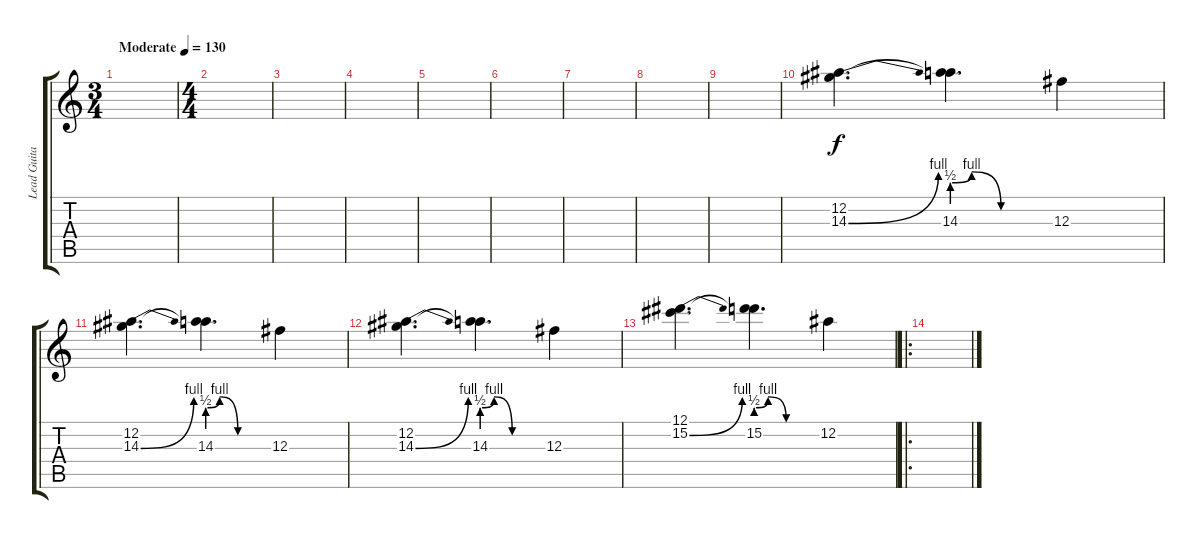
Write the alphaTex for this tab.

\track ("Lead Guitar" "Lead Guita") {instrument distortionguitar}
\staff {score tabs}
\tuning (Eb4 Bb3 Gb3 Db3 Ab2 Db2) {hide}
\ts (3 4)
\tempo (130 "Moderate")
\clef g2
\ks c
|
\ts (4 4)
|
|
|
|
|
|
|
|
(12.2 14.3{be (bend 0 0 60 4)}).4{d} (12.2{t} 14.3{be (custom 0 2 12 4 30 0 60 0)}).4{d} 12.3.4 |
(12.2 14.3{be (bend 0 0 60 4)}).4{d} (12.2{t} 14.3{be (custom 0 2 12 4 30 0 60 0)}).4{d} 12.3.4 |
(12.2 14.3{be (bend 0 0 60 4)}).4{d} (12.2{t} 14.3{be (custom 0 2 12 4 30 0 60 0)}).4{d} 12.3.4 |
(12.1 15.2{be (bend 0 0 60 4)}).4{d} (12.1{t} 15.2{be (custom 0 2 12 4 30 0 60 0)}).4{d} 12.2.4 |
\ro
